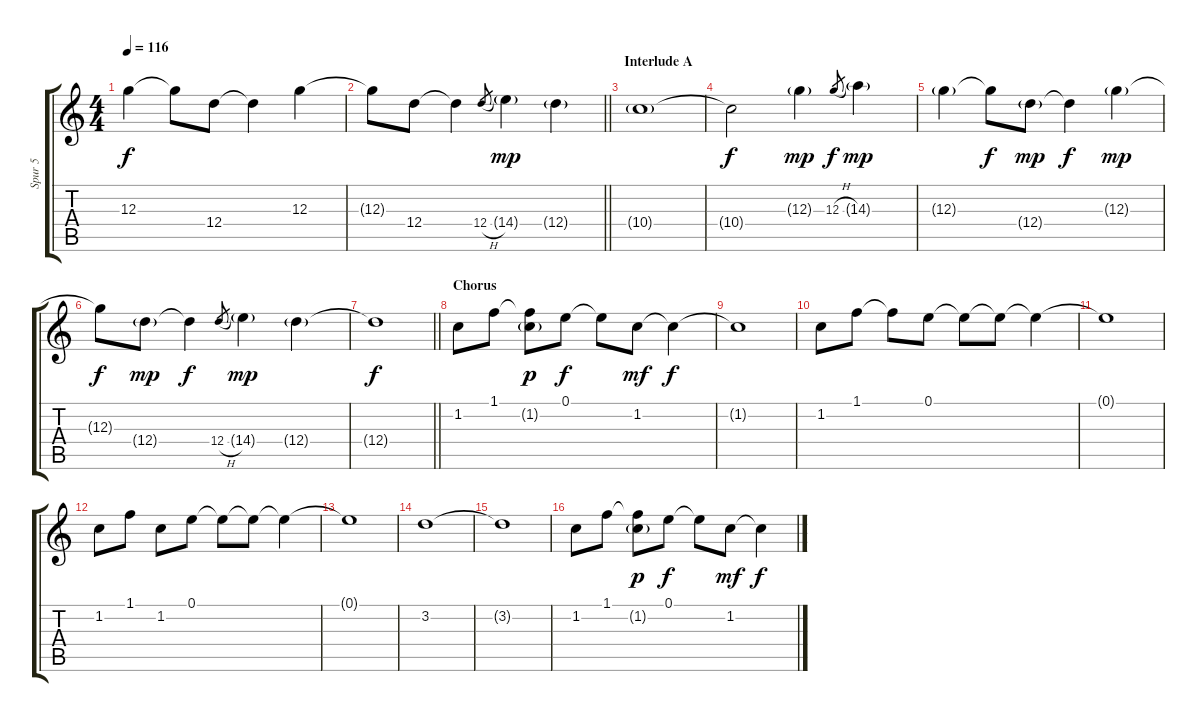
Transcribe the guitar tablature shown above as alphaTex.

\track ("Spur 5" "Spur 5") {instrument electricguitarclean}
\staff {score tabs}
\tuning (E4 B3 G3 D3 A2 E2) {hide}
\ts (4 4)
\tempo 116
\clef g2
\ks c
12.3.4{dy f} 12.3{t}.8 12.4.8 12.4{t}.4 12.3.4 |
\barLineRight lightlight
12.3{t}.8 12.4.8 12.4{t}.4 12.4{h}.8{gr} 14.4{g}.4{dy mp} 12.4{g}.4 |
\section ("" "Interlude A")
10.4{g}.1 |
10.4{t}.2{dy f} 12.3{g}.4{dy mp} 12.3{h}.8{gr dy f} 14.3{g}.4{dy mp} |
12.3{g}.4 12.3{t}.8{dy f} 12.4{g}.8{dy mp} 12.4{t}.4{dy f} 12.3{g}.4{dy mp} |
12.3{t}.8{dy f} 12.4{g}.8{dy mp} 12.4{t}.4{dy f} 12.4{h}.8{gr} 14.4{g}.4{dy mp} 12.4{g}.4 |
\barLineRight lightlight
12.4{t}.1{dy f} |
\section ("" "Chorus")
1.2.8 1.1.8 (1.1{t} 1.2{g}).8{dy p} 0.1.8{dy f} 0.1{t}.8 1.2.8{dy mf} 1.2{t}.4{dy f} |
1.2{t}.1 |
1.2.8 1.1.8 1.1{t}.8 0.1.8 0.1{t}.8 0.1{t}.8 0.1{t}.4 |
0.1{t}.1 |
1.2.8 1.1.8 1.2.8 0.1.8 0.1{t}.8 0.1{t}.8 0.1{t}.4 |
0.1{t}.1 |
3.2.1 |
3.2{t}.1 |
1.2.8 1.1.8 (1.1{t} 1.2{g}).8{dy p} 0.1.8{dy f} 0.1{t}.8 1.2.8{dy mf} 1.2{t}.4{dy f}
